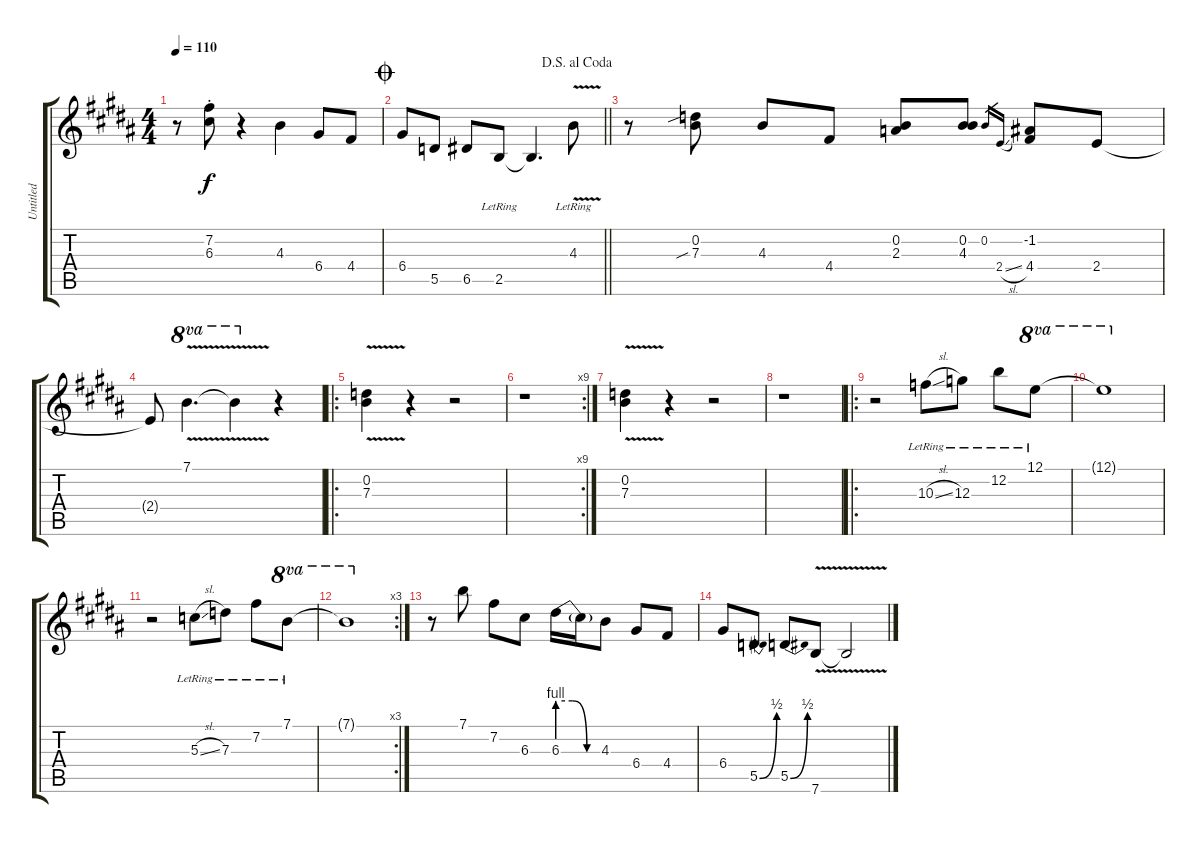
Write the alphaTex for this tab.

\track ("Untitled" "Untitled") {instrument distortionguitar}
\staff {score tabs}
\tuning (E4 B3 G3 D3 A2 E2) {hide}
\ts (4 4)
\tempo 110
\clef g2
\ks b
r.8{dy f} (7.2{st} 6.3{st}).8 r.4 4.3.4 6.4.8 4.4.8 |
\jump coda
\jump dalsegnoalcoda
\barLineRight lightlight
\ks g#minor
6.4.8 5.5.8 6.5.8 2.5{lr}.8 2.5{t}.4{d} 4.3{v lr}.8 |
r.8 (0.2 7.3{sib}).8 4.3.8 4.4.8 (0.2 2.3).8 (0.2 4.3).8 0.2.16{gr} 2.4{sl}.16{gr} (-1.2 4.4).8 2.4.8 |
2.4{t}.8 7.1{v}.4{d ot 8va} 7.1{t}.4{ot 8va} r.4 |
\ro
\ks b
(0.2{v} 7.3{v}).4 r.4 r.2 |
\rc 9
\ks g#minor
r.1 |
(0.2{v} 7.3{v}).4 r.4 r.2 |
r.1 |
\ro
\ks b
r.2 10.3{sl lr}.8 12.3{lr}.8 12.2{lr}.8 12.1{lr}.8{ot 8va} |
\ks g#minor
12.1{t}.1{ot 8va} |
r.2 5.3{sl lr}.8 7.3{lr}.8 7.2{lr}.8 7.1{lr}.8{ot 8va} |
\rc 3
7.1{t}.1{ot 8va} |
\ks b
r.8 7.1.8 7.2.8 6.3.8 6.3{be (custom 0 4 20 4 40 0 60 0)}.16 6.3{t}.16 4.3.8 6.4.8 4.4.8 |
\ks g#minor
6.4.8 5.5{be (bend 0 0 60 2)}.8 5.5{be (bend 0 0 60 2)}.8 7.6{v}.8 7.6{v t}.2
